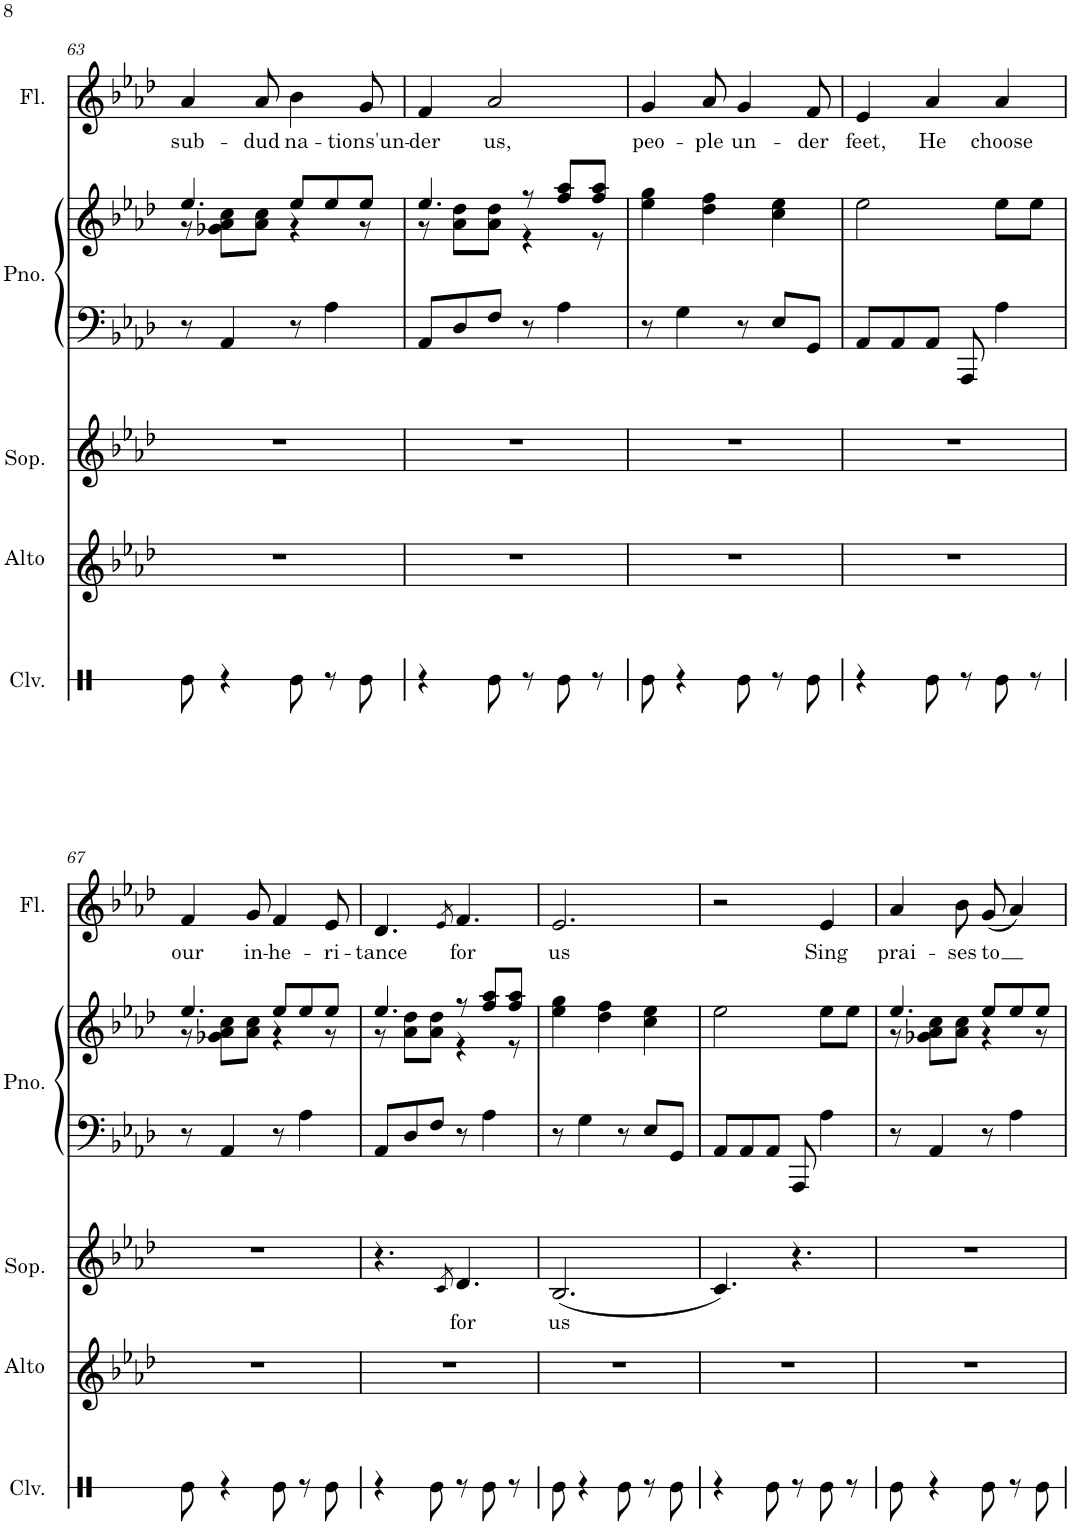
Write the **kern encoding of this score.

**kern	**kern	**kern	**text	**kern	**kern	**kern	**text
*part4	*part3	*part3	*part3	*part2	*part2	*part1	*part1
*staff6	*staff5	*staff4	*staff4	*staff3	*staff2	*staff1	*staff1
*I"Claves	*I"Soprano    Alto	*	*	*I"Piano	*	*I"Flute	*
*I'Clv.	*I'Sop.    Alto	*	*	*I'Pno.	*	*I'Fl.	*
!!LO:PB:g=z
*clefX	*clefG2	*clefG2	*	*clefF4	*clefG2	*clefG2	*
*k[]	*k[b-e-a-d-]	*k[b-e-a-d-]	*	*k[b-e-a-d-]	*k[b-e-a-d-]	*k[b-e-a-d-]	*
*M6/8	*M6/8	*M6/8	*	*M6/8	*M6/8	*M6/8	*
=63	=63	=63	=63	=63	=63	=63	=63
*	*	*	*	*	*^	*	*
!	!	!	!	!	!	!	!	!LO:LY:b
8Re\	2.r	2.r	.	8r	4.ee-/	8r	4a-/	sub-
4r	.	.	.	4AA-/	.	8g-X\ 8a-\ 8cc\L	.	.
!	!	!	!	!	!	!	!	!LO:LY:b
.	.	.	.	.	.	8a-\ 8cc\J	8a-/	-dud
!	!	!	!	!	!	!	!	!LO:LY:b
8Re\	.	.	.	8r	8ee-/L	4r	4b-\	na-
8r	.	.	.	4A-\	8ee-/	.	.	.
!	!	!	!	!	!	!	!	!LO:LY:b
8Re\	.	.	.	.	8ee-/J	8r	8g/	-tions'un-
=64	=64	=64	=64	=64	=64	=64	=64	=64
!	!	!	!	!	!	!	!	!LO:LY:b
4r	2.r	2.r	.	8AA-/L	4.ee-/	8r	4f/	-der
.	.	.	.	8D-/	.	8a-\ 8dd-\L	.	.
!	!	!	!	!	!	!	!	!LO:LY:b
8Re\	.	.	.	8F/J	.	8a-\ 8dd-\J	2a-/	us,
8r	.	.	.	8r	8r	4r	.	.
8Re\	.	.	.	4A-\	8ff/ 8aa-/L	.	.	.
8r	.	.	.	.	8ff/ 8aa-/J	8r	.	.
=65	=65	=65	=65	=65	=65	=65	=65	=65
!	!	!	!	!	!	!	!	!LO:LY:b
*	*	*	*	*	*v	*v	*	*
8Re\	2.r	2.r	.	8r	4ee-\ 4gg\	4g/	peo-
4r	.	.	.	4G\	.	.	.
!	!	!	!	!	!	!	!LO:LY:b
.	.	.	.	.	4dd-\ 4ff\	8a-/	-ple
!	!	!	!	!	!	!	!LO:LY:b
8Re\	.	.	.	8r	.	4g/	un-
8r	.	.	.	8E-/L	4cc\ 4ee-\	.	.
!	!	!	!	!	!	!	!LO:LY:b
8Re\	.	.	.	8GG/J	.	8f/	-der
=66	=66	=66	=66	=66	=66	=66	=66
!	!	!	!	!	!	!	!LO:LY:b
4r	2.r	2.r	.	8AA-/L	2ee-\	4e-/	feet,
.	.	.	.	8AA-/	.	.	.
!	!	!	!	!	!	!	!LO:LY:b
8Re\	.	.	.	8AA-/J	.	4a-/	He
8r	.	.	.	8AAA-/	.	.	.
!	!	!	!	!	!	!	!LO:LY:b
8Re\	.	.	.	4A-\	8ee-\L	4a-/	choose
8r	.	.	.	.	8ee-\J	.	.
!!LO:LB:g=z
=67	=67	=67	=67	=67	=67	=67	=67
*	*	*	*	*	*^	*	*
!	!	!	!	!	!	!	!	!LO:LY:b
8Re\	2.r	2.r	.	8r	4.ee-/	8r	4f/	our
4r	.	.	.	4AA-/	.	8g-X\ 8a-\ 8cc\L	.	.
!	!	!	!	!	!	!	!	!LO:LY:b
.	.	.	.	.	.	8a-\ 8cc\J	8g/	in-
!	!	!	!	!	!	!	!	!LO:LY:b
8Re\	.	.	.	8r	8ee-/L	4r	4f/	-he-
8r	.	.	.	4A-\	8ee-/	.	.	.
!	!	!	!	!	!	!	!	!LO:LY:b
8Re\	.	.	.	.	8ee-/J	8r	8e-/	-ri-
=68	=68	=68	=68	=68	=68	=68	=68	=68
!	!	!	!	!	!	!	!	!LO:LY:b
4r	2.r	4.r	.	8AA-/L	4.ee-/	8r	4.d-/	-tance
.	.	.	.	8D-/	.	8a-\ 8dd-\L	.	.
8Re\	.	.	.	8F/J	.	8a-\ 8dd-\J	.	.
.	.	8qc/	.	.	.	.	8qe-/	.
!	!	!	!LO:LY:b	!	!	!	!	!LO:LY:b
8r	.	4.d-/	for	8r	8r	4r	4.f/	for
8Re\	.	.	.	4A-\	8ff/ 8aa-/L	.	.	.
8r	.	.	.	.	8ff/ 8aa-/J	8r	.	.
=69	=69	=69	=69	=69	=69	=69	=69	=69
!	!	!	!LO:LY:b	!	!	!	!	!LO:LY:b
*	*	*	*	*	*v	*v	*	*
8Re\	2.r	(2.B-/	us	8r	4ee-\ 4gg\	2.e-/	us
4r	.	.	.	4G\	.	.	.
.	.	.	.	.	4dd-\ 4ff\	.	.
8Re\	.	.	.	8r	.	.	.
8r	.	.	.	8E-/L	4cc\ 4ee-\	.	.
8Re\	.	.	.	8GG/J	.	.	.
=70	=70	=70	=70	=70	=70	=70	=70
4r	2.r	4.c/)	.	8AA-/L	2ee-\	2r	.
.	.	.	.	8AA-/	.	.	.
8Re\	.	.	.	8AA-/J	.	.	.
8r	.	4.r	.	8AAA-/	.	.	.
!	!	!	!	!	!	!	!LO:LY:b
8Re\	.	.	.	4A-\	8ee-\L	4e-/	Sing
8r	.	.	.	.	8ee-\J	.	.
=71	=71	=71	=71	=71	=71	=71	=71
*	*	*	*	*	*^	*	*
!	!	!	!	!	!	!	!	!LO:LY:b
8Re\	2.r	2.r	.	8r	4.ee-/	8r	4a-/	prai-
4r	.	.	.	4AA-/	.	8g-X\ 8a-\ 8cc\L	.	.
!	!	!	!	!	!	!	!	!LO:LY:b
.	.	.	.	.	.	8a-\ 8cc\J	8b-\	-ses
!	!	!	!	!	!	!	!	!LO:LY:b
8Re\	.	.	.	8r	8ee-/L	4r	(8g/	to
8r	.	.	.	4A-\	8ee-/	.	4a-/)	.
8Re\	.	.	.	.	8ee-/J	8r	.	.
*	*	*	*	*	*v	*v	*	*
=	=	=	=	=	=	=	=
*-	*-	*-	*-	*-	*-	*-	*-
